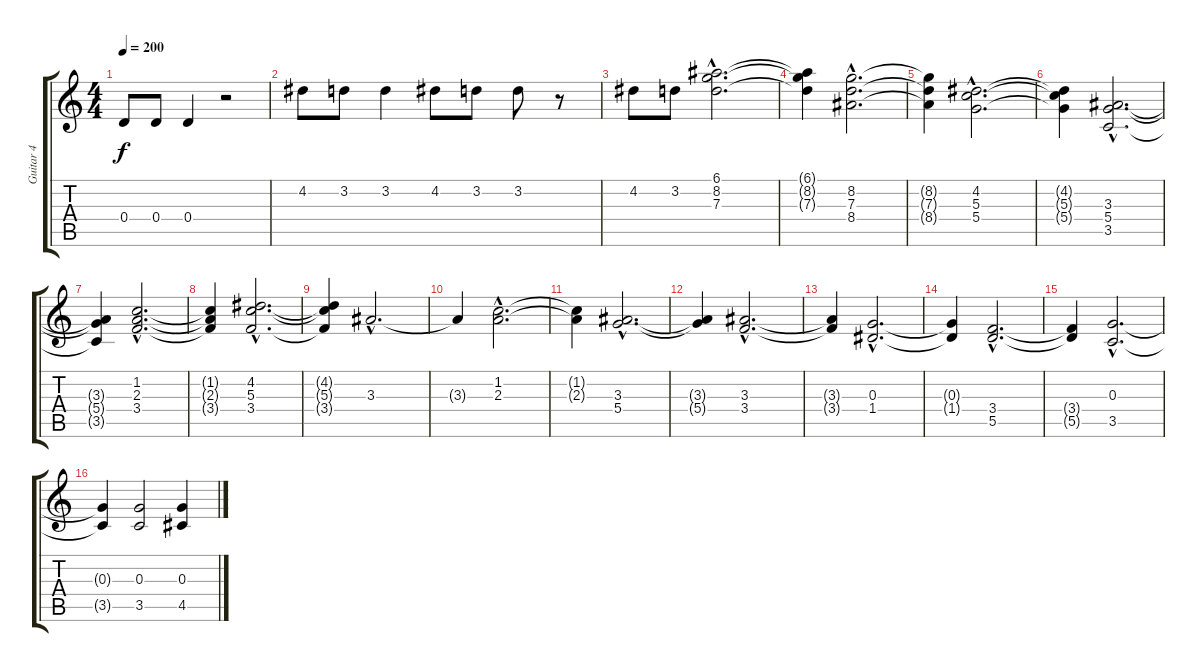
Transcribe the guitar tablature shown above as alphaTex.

\track ("Guitar 4" "Guitar 4") {instrument acousticguitarnylon}
\staff {score tabs}
\tuning (E4 B3 G3 D3 A2 E2) {hide}
\ts (4 4)
\tempo 200
\clef g2
\ks c
0.4.8{dy f} 0.4.8 0.4.4 r.2 |
4.2.8 3.2.8 3.2.4 4.2.8 3.2.8 3.2.8 r.8 |
4.2.8 3.2.8 (6.1{hac} 8.2{hac} 7.3{hac}).2{d} |
(6.1{t} 8.2{t} 7.3{t}).4 (8.2{hac} 7.3{hac} 8.4{hac}).2{d} |
(8.2{t} 7.3{t} 8.4{t}).4 (4.2{hac} 5.3{hac} 5.4{hac}).2{d} |
(4.2{t} 5.3{t} 5.4{t}).4 (3.3{hac} 5.4{hac} 3.5{hac}).2{d} |
(3.3{t} 5.4{t} 3.5{t}).4 (1.2{hac} 2.3{hac} 3.4{hac}).2{d} |
(1.2{t} 2.3{t} 3.4{t}).4 (4.2{hac} 5.3{hac} 3.4{hac}).2{d} |
(4.2{t} 5.3{t} 3.4{t}).4 3.3{hac}.2{d} |
3.3{t}.4 (1.2{hac} 2.3{hac}).2{d} |
(1.2{t} 2.3{t}).4 (3.3{hac} 5.4{hac}).2{d} |
(3.3{t} 5.4{t}).4 (3.3{hac} 3.4{hac}).2{d} |
(3.3{t} 3.4{t}).4 (0.3{hac} 1.4{hac}).2{d} |
(0.3{t} 1.4{t}).4 (3.4{hac} 5.5{hac}).2{d} |
(3.4{t} 5.5{t}).4 (0.3{hac} 3.5{hac}).2{d} |
(0.3{t} 3.5{t}).4 (0.3 3.5).2 (0.3 4.5).4
